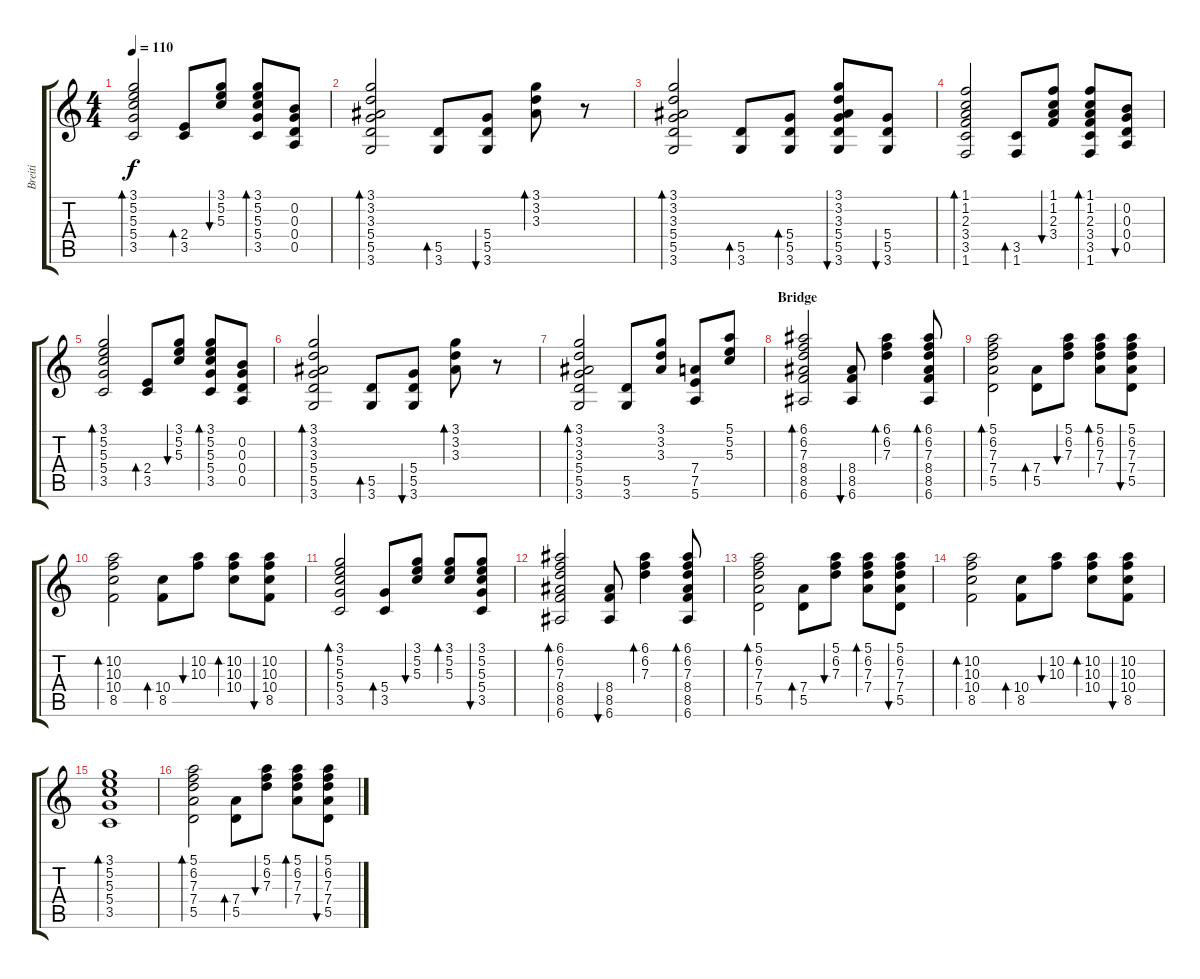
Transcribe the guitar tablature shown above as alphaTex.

\track ("Breiti" "Breiti") {instrument acousticguitarsteel}
\staff {score tabs}
\tuning (E4 B3 G3 D3 A2 E2) {hide}
\ts (4 4)
\tempo 110
\clef g2
\ks c
(3.1 5.2 5.3 5.4 3.5).2{bd 30 dy f} (2.4 3.5).8{bd 30} (3.1 5.2 5.3).8{bu 30} (3.1 5.2 5.3 5.4 3.5).8{bd 30} (0.2 0.3 0.4 0.5).8 |
(3.1 3.2 3.3 5.4 5.5 3.6).2{bd 30} (5.5 3.6).8{bd 30} (5.4 5.5 3.6).8{bu 30} (3.1 3.2 3.3).8{bd 30} r.8 |
(3.1 3.2 3.3 5.4 5.5 3.6).2{bd 30} (5.5 3.6).8{bd 30} (5.4 5.5 3.6).8{bd 30} (3.1 3.2 3.3 5.4 5.5 3.6).8{bu 30} (5.4 5.5 3.6).8{bu 30} |
(1.1 1.2 2.3 3.4 3.5 1.6).2{bd 60} (3.5 1.6).8{bd 60} (1.1 1.2 2.3 3.4).8{bu 60} (1.1 1.2 2.3 3.4 3.5 1.6).8{bd 30} (0.2 0.3 0.4 0.5).8{bu 60} |
(3.1 5.2 5.3 5.4 3.5).2{bd 30} (2.4 3.5).8{bd 30} (3.1 5.2 5.3).8{bu 30} (3.1 5.2 5.3 5.4 3.5).8{bd 30} (0.2 0.3 0.4 0.5).8 |
(3.1 3.2 3.3 5.4 5.5 3.6).2{bd 30} (5.5 3.6).8{bd 30} (5.4 5.5 3.6).8{bu 30} (3.1 3.2 3.3).8{bd 30} r.8 |
(3.1 3.2 3.3 5.4 5.5 3.6).2{bd 60} (5.5 3.6).8 (3.1 3.2 3.3).8 (7.4 7.5 5.6).8 (5.1 5.2 5.3).8 |
\section ("" "Bridge")
(6.1 6.2 7.3 8.4 8.5 6.6).2{bd 60} (8.4 8.5 6.6).8{bu 60} (6.1 6.2 7.3).4{bd 60} (6.1 6.2 7.3 8.4 8.5 6.6).8{bd 60} |
(5.1 6.2 7.3 7.4 5.5).2{bd 60} (7.4 5.5).8{bd 60} (5.1 6.2 7.3).8{bu 60} (5.1 6.2 7.3 7.4).8{bd 60} (5.1 6.2 7.3 7.4 5.5).8{bu 60} |
(10.2 10.3 10.4 8.5).2{bd 60} (10.4 8.5).8{bd 60} (10.2 10.3).8{bu 60} (10.2 10.3 10.4).8{bd 60} (10.2 10.3 10.4 8.5).8{bu 60} |
(3.1 5.2 5.3 5.4 3.5).2{bd 60} (5.4 3.5).8{bd 60} (3.1 5.2 5.3).8{bu 60} (3.1 5.2 5.3).8{bd 60} (3.1 5.2 5.3 5.4 3.5).8{bu 60} |
(6.1 6.2 7.3 8.4 8.5 6.6).2{bd 60} (8.4 8.5 6.6).8{bu 60} (6.1 6.2 7.3).4{bd 60} (6.1 6.2 7.3 8.4 8.5 6.6).8{bd 60} |
(5.1 6.2 7.3 7.4 5.5).2{bd 60} (7.4 5.5).8{bd 60} (5.1 6.2 7.3).8{bu 60} (5.1 6.2 7.3 7.4).8{bd 60} (5.1 6.2 7.3 7.4 5.5).8{bu 60} |
(10.2 10.3 10.4 8.5).2{bd 60} (10.4 8.5).8{bd 60} (10.2 10.3).8{bu 60} (10.2 10.3 10.4).8{bd 60} (10.2 10.3 10.4 8.5).8{bu 60} |
(3.1 5.2 5.3 5.4 3.5).1{bd 60} |
(5.1 6.2 7.3 7.4 5.5).2{bd 60} (7.4 5.5).8{bd 60} (5.1 6.2 7.3).8{bu 60} (5.1 6.2 7.3 7.4).8{bd 60} (5.1 6.2 7.3 7.4 5.5).8{bu 60}
